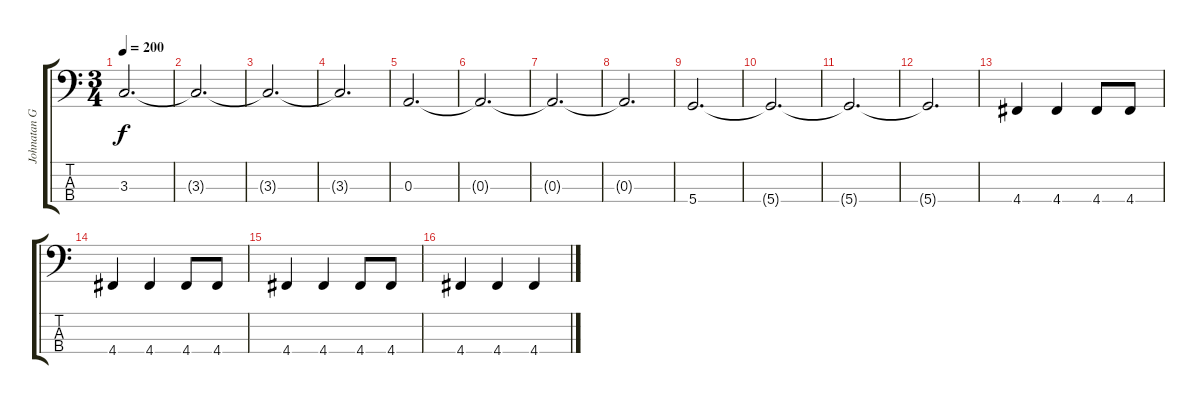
\track ("Johnatan Gallant" "Johnatan G") {instrument electricbassfinger}
\staff {score tabs}
\tuning (G2 D2 A1 D1) {hide}
\ts (3 4)
\tempo 200
\clef f4
\ks c
3.3.2{d dy f} |
3.3{t}.2{d} |
3.3{t}.2{d} |
3.3{t}.2{d} |
0.3.2{d} |
0.3{t}.2{d} |
0.3{t}.2{d} |
0.3{t}.2{d} |
5.4.2{d} |
5.4{t}.2{d} |
5.4{t}.2{d} |
5.4{t}.2{d} |
4.4.4 4.4.4 4.4.8 4.4.8 |
4.4.4 4.4.4 4.4.8 4.4.8 |
4.4.4 4.4.4 4.4.8 4.4.8 |
4.4.4 4.4.4 4.4.4
